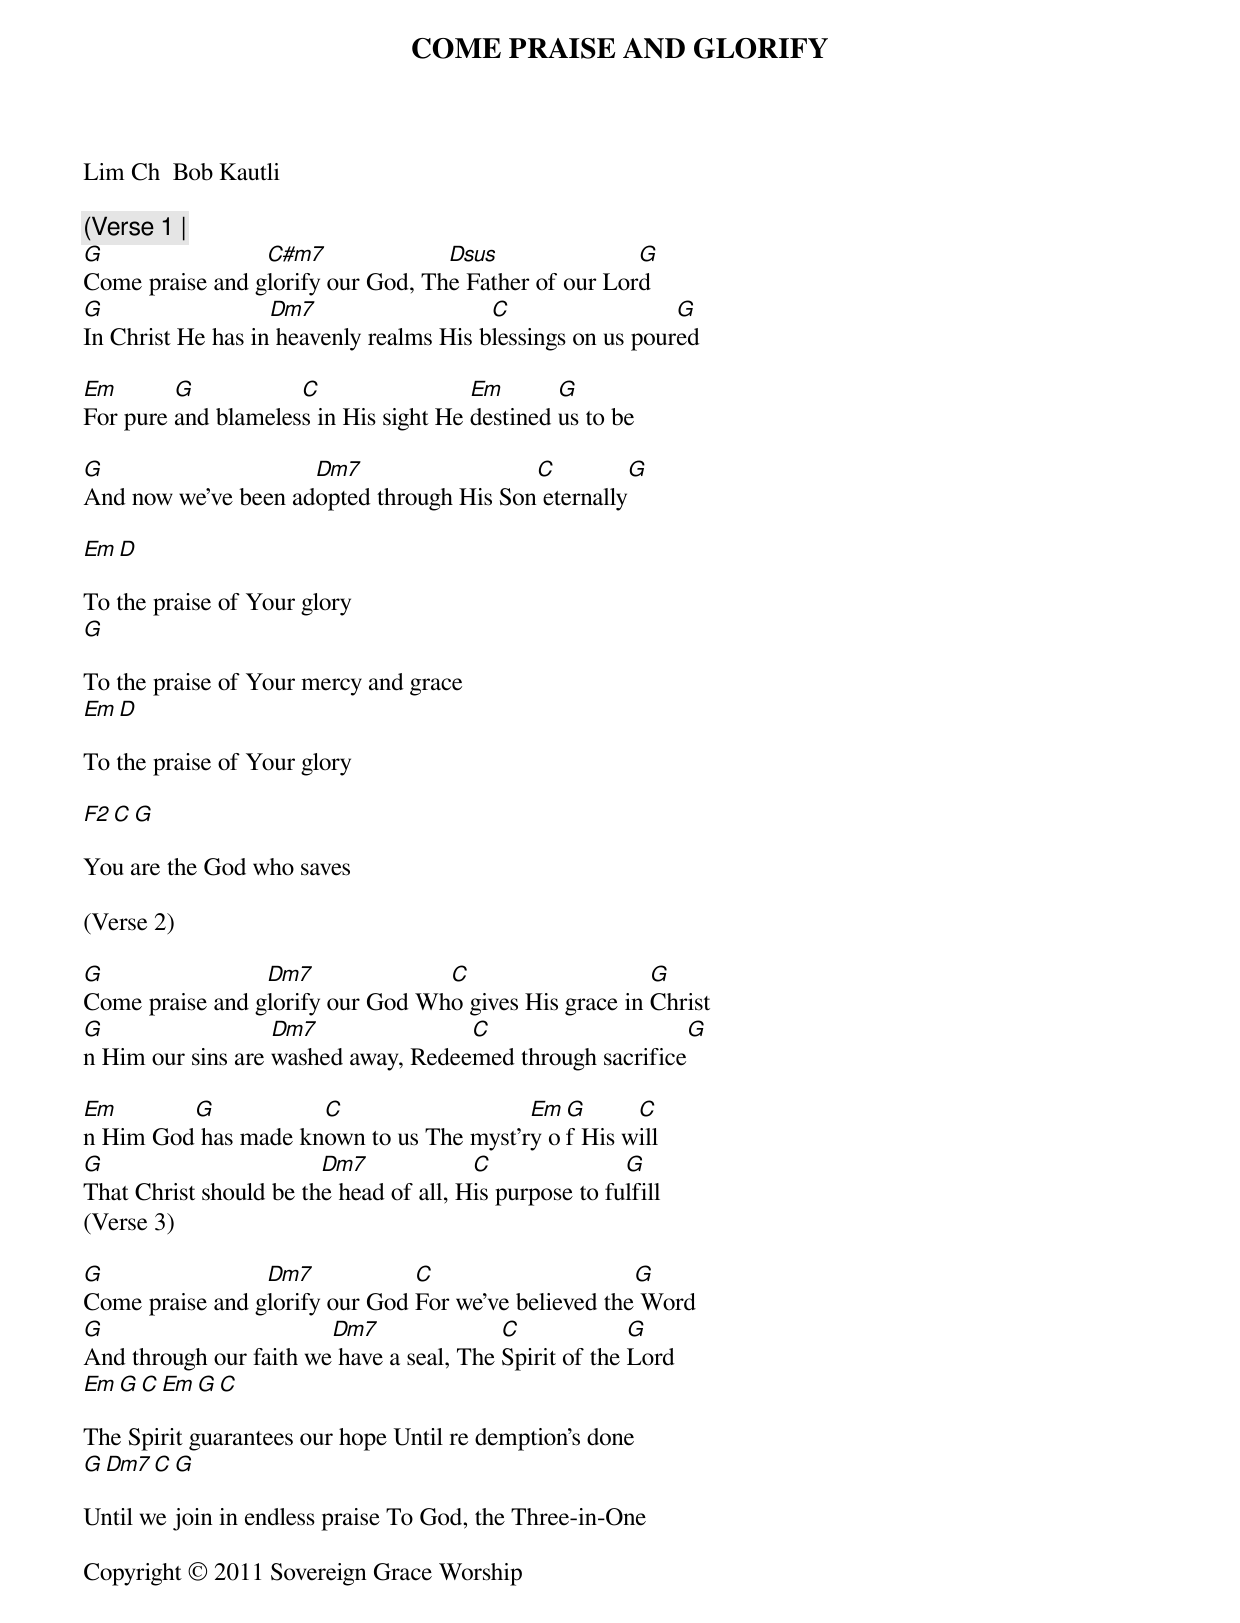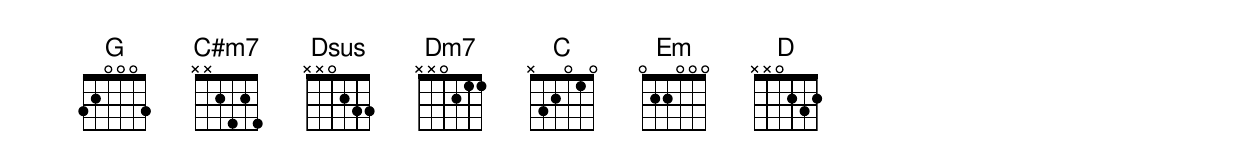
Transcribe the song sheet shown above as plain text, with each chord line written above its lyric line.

COME PRAISE AND GLORIFY
Lim Ch  Bob Kautli

(Verse 1 |
G                C#m7              Dsus               G
Come praise and glorify our God, The Father of our Lord
G                  Dm7                   C                  G
In Christ He has in heavenly realms His blessings on us poured

Em       G           C                 Em       G
For pure and blameless in His sight He destined us to be

G                    Dm7                  C            G
And now we've been adopted through His Son eternally

Em               D

To the praise of Your glory
G

To the praise of Your mercy and grace
Em               D

To the praise of Your glory

F2            C           G

You are the God who saves

(Verse 2)

G                Dm7              C                    G
Come praise and glorify our God Who gives His grace in Christ
G                  Dm7               C                        G
n Him our sins are washed away, Redeemed through sacrifice

Em       G           C                   Em G      C
n Him God has made known to us The myst'ry of His will
G                       Dm7             C               G
That Christ should be the head of all, His purpose to fulfill
(Verse 3)

G                Dm7            C                     G
Come praise and glorify our God For we've believed the Word
G                       Dm7               C             G
And through our faith we have a seal, The Spirit of the Lord
Em G      C                  Em G            C

The Spirit guarantees our hope Until re demption's done
G             Dm7                C                    G

Until we join in endless praise To God, the Three-in-One

Copyright © 2011 Sovereign Grace Worship
